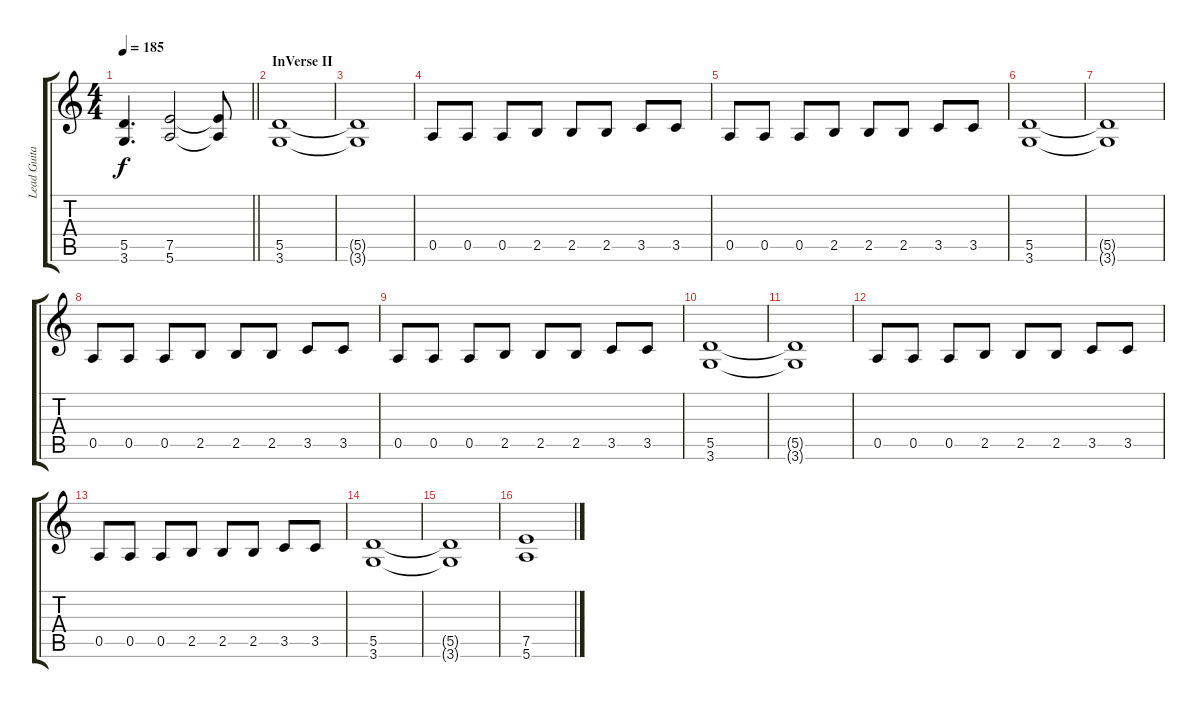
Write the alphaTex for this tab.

\track ("Lead Guitar" "Lead Guita") {instrument distortionguitar}
\staff {score tabs}
\tuning (E4 B3 G3 D3 A2 E2) {hide}
\ts (4 4)
\tempo 185
\clef g2
\barLineRight lightlight
\ks c
(5.5 3.6).4{d dy f} (7.5 5.6).2 (7.5{t} 5.6{t}).8 |
\section ("" "InVerse II")
(5.5 3.6).1 |
(5.5{t} 3.6{t}).1 |
0.5.8 0.5.8 0.5.8 2.5.8 2.5.8 2.5.8 3.5.8 3.5.8 |
0.5.8 0.5.8 0.5.8 2.5.8 2.5.8 2.5.8 3.5.8 3.5.8 |
(5.5 3.6).1 |
(5.5{t} 3.6{t}).1 |
0.5.8 0.5.8 0.5.8 2.5.8 2.5.8 2.5.8 3.5.8 3.5.8 |
0.5.8 0.5.8 0.5.8 2.5.8 2.5.8 2.5.8 3.5.8 3.5.8 |
(5.5 3.6).1 |
(5.5{t} 3.6{t}).1 |
0.5.8 0.5.8 0.5.8 2.5.8 2.5.8 2.5.8 3.5.8 3.5.8 |
0.5.8 0.5.8 0.5.8 2.5.8 2.5.8 2.5.8 3.5.8 3.5.8 |
(5.5 3.6).1 |
(5.5{t} 3.6{t}).1 |
(7.5 5.6).1
